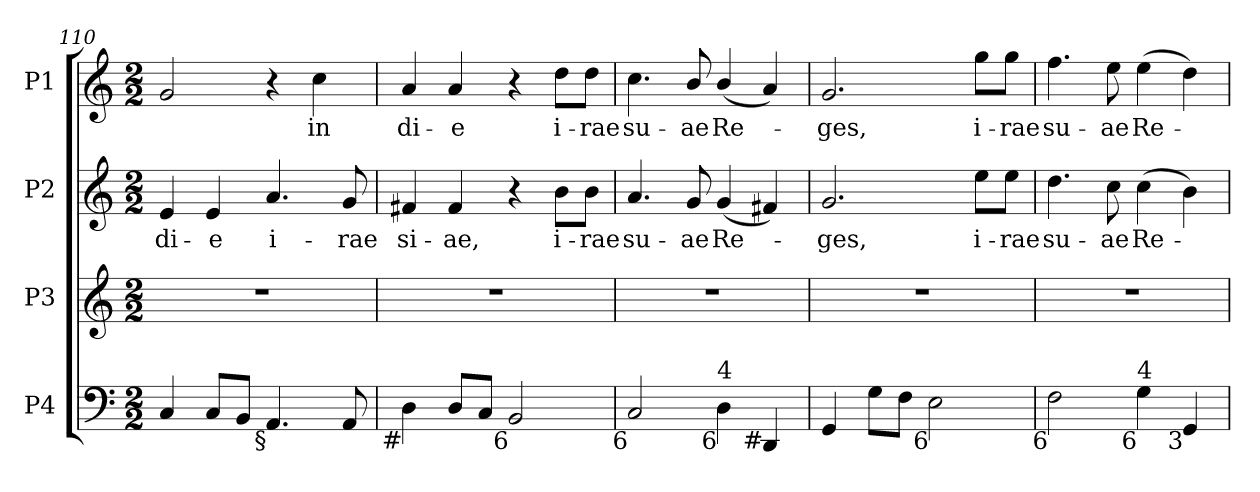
**kern	**kern	**kern	**text	**kern	**text
*part4	*part3	*part2	*part2	*part1	*part1
*staff4	*staff3	*staff2	*staff2	*staff1	*staff1
*I"P4	*I"P3	*I"P2	*	*I"P1	*
*clefF4	*clefG2	*clefG2	*	*clefG2	*
*k[]	*k[]	*k[]	*	*k[]	*
*C:	*C:	*C:	*	*C:	*
*M2/2	*M2/2	*M2/2	*	*M2/2	*
=110	=110	=110	=110	=110	=110
!	!	!	!LO:LY:b:color=#000000	!	!
4Ci/	1r	4ei/	di-	2gi/	.
!	!	!	!LO:LY:b:color=#000000	!	!
8Ci/L	.	4ei/	-e	.	.
8BBi/J	.	.	.	.	.
!LO:TX:b:rj:t=§	!	!	!	!	!
!	!	!	!LO:LY:b:color=#000000	!	!
4.AAi/	.	4.ai/	i-	4r	.
!	!	!	!	!	!LO:LY:b:color=#000000
.	.	.	.	4cci\	in
!	!	!	!LO:LY:b:color=#000000	!	!
8AAi/	.	8gi/	-rae	.	.
!!LO:PB:g=z
=111	=111	=111	=111	=111	=111
!	!	!	!LO:LY:b:color=#000000	!	!
!LO:TX:b:rj:t=#	!	!	!	!	!
!	!	!	!	!	!LO:LY:b:color=#000000
4Di\	1r	4f#Xi/	si-	4ai/	di-
!	!	!	!LO:LY:b:color=#000000	!	!
!	!	!	!	!	!LO:LY:b:color=#000000
8Di/L	.	4f#i/	-ae,	4ai/	-e
8Ci/J	.	.	.	.	.
!LO:TX:b:rj:t=6	!	!	!	!	!
2BBi/	.	4r	.	4r	.
!	!	!	!LO:LY:b:color=#000000	!	!
!	!	!	!	!	!LO:LY:b:color=#000000
.	.	8bi\L	i-	8ddi\L	i-
!	!	!	!LO:LY:b:color=#000000	!	!
!	!	!	!	!	!LO:LY:b:color=#000000
.	.	8bi\J	-rae	8ddi\J	-rae
=112	=112	=112	=112	=112	=112
!	!	!	!LO:LY:b:color=#000000	!	!
!LO:TX:b:rj:t=6	!	!	!	!	!
!	!	!	!	!	!LO:LY:b:color=#000000
2Ci/	1r	4.ai/	su-	4.cci\	su-
!	!	!	!LO:LY:b:color=#000000	!	!
!	!	!	!	!	!LO:LY:b:color=#000000
.	.	8gi/	-ae	8bi/	-ae
!	!	!	!LO:LY:b:color=#000000	!	!
!LO:TX:b:rj:t=6	!	!	!	!	!
!LO:TX:t=4	!	!	!	!	!
!	!	!	!	!	!LO:LY:b:color=#000000
4Di\	.	(4gi/	Re-	(4bi/	Re-
!LO:TX:b:rj:t=#	!	!	!	!	!
4DDi/	.	4f#Xi/)	.	4ai/)	.
=113	=113	=113	=113	=113	=113
!	!	!	!LO:LY:b:color=#000000	!	!
!	!	!	!	!	!LO:LY:b:color=#000000
4GGi/	1r	2.gi/	-ges,	2.gi/	-ges,
8Gi\L	.	.	.	.	.
8Fi\J	.	.	.	.	.
!LO:TX:b:rj:t=6	!	!	!	!	!
2Ei\	.	.	.	.	.
!	!	!	!LO:LY:b:color=#000000	!	!
!	!	!	!	!	!LO:LY:b:color=#000000
.	.	8eei\L	i-	8ggi\L	i-
!	!	!	!LO:LY:b:color=#000000	!	!
!	!	!	!	!	!LO:LY:b:color=#000000
.	.	8eei\J	-rae	8ggi\J	-rae
=114	=114	=114	=114	=114	=114
!	!	!	!LO:LY:b:color=#000000	!	!
!LO:TX:b:rj:t=6	!	!	!	!	!
!	!	!	!	!	!LO:LY:b:color=#000000
2Fi\	1r	4.ddi\	su-	4.ffi\	su-
!	!	!	!LO:LY:b:color=#000000	!	!
!	!	!	!	!	!LO:LY:b:color=#000000
.	.	8cci\	-ae	8eei\	-ae
!	!	!	!LO:LY:b:color=#000000	!	!
!LO:TX:b:rj:t=6	!	!	!	!	!
!LO:TX:t=4	!	!	!	!	!
!	!	!	!	!	!LO:LY:b:color=#000000
4Gi\	.	(4cci\	Re-	(4eei\	Re-
!LO:TX:b:rj:t=3	!	!	!	!	!
4GGi/	.	4bi\)	.	4ddi\)	.
=	=	=	=	=	=
*-	*-	*-	*-	*-	*-
